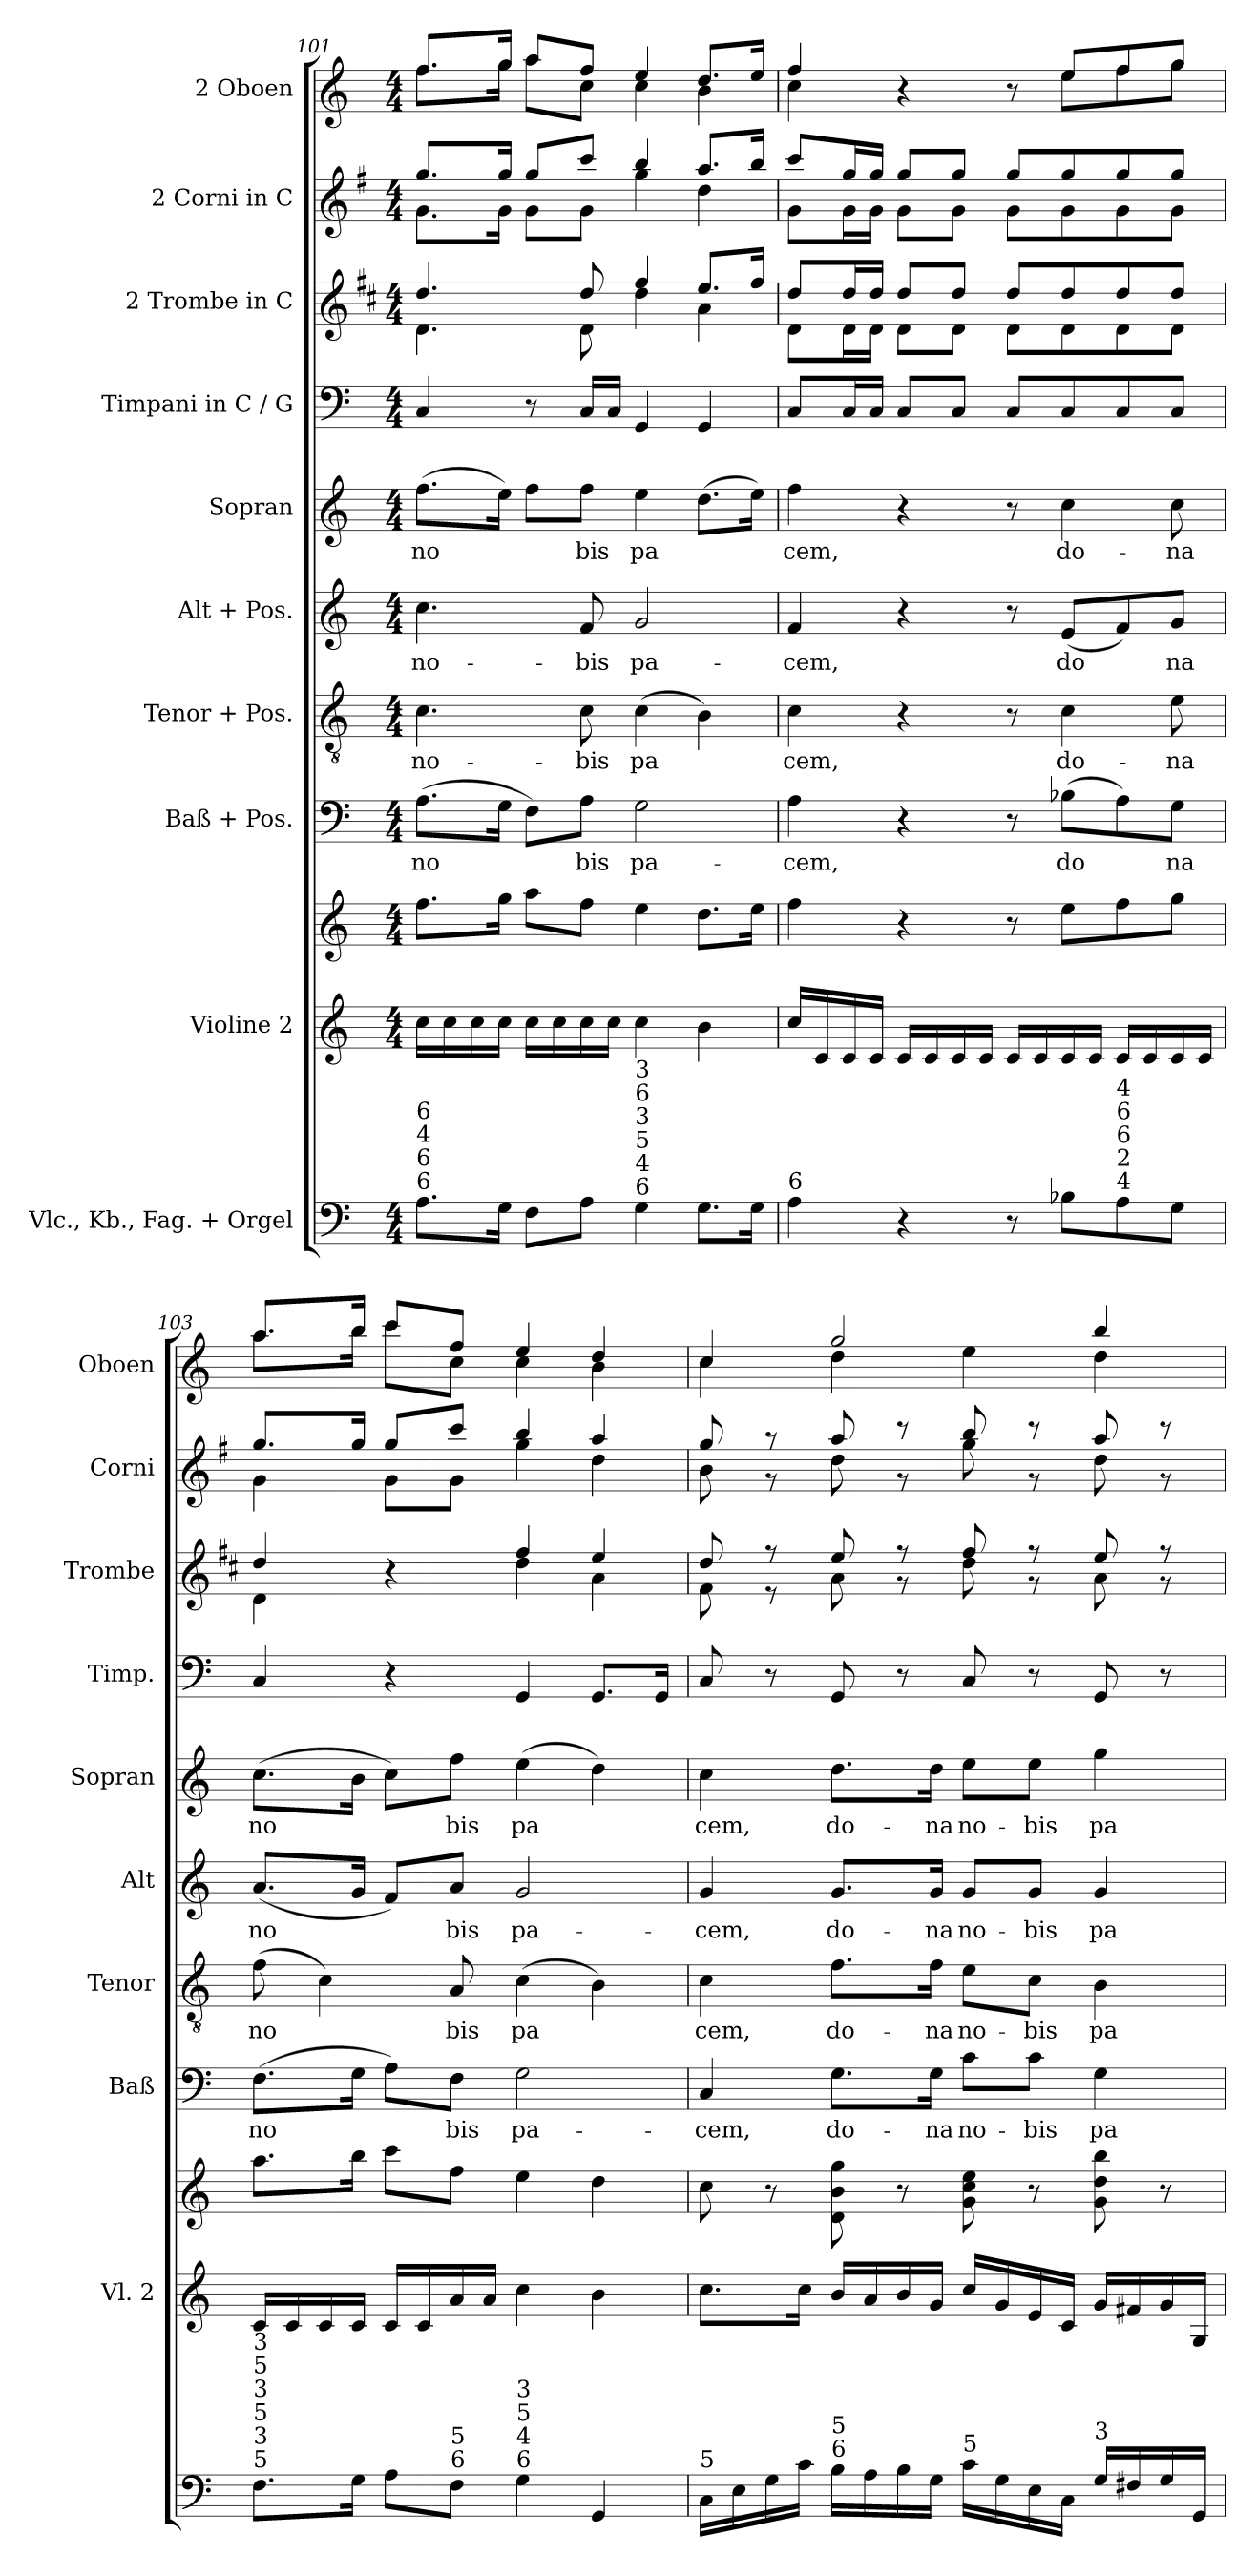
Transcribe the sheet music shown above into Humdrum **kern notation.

**kern	**kern	**kern	**kern	**text	**kern	**text	**kern	**text	**kern	**text	**kern	**kern	**kern	**kern
*part10	*part9	*part9	*part8	*part8	*part7	*part7	*part6	*part6	*part5	*part5	*part4	*part3	*part2	*part1
*staff11	*staff10	*staff9	*staff8	*staff8	*staff7	*staff7	*staff6	*staff6	*staff5	*staff5	*staff4	*staff3	*staff2	*staff1
*I"Vlc., Kb., Fag. + Orgel	*I"Violine 2	*	*I"Baß + Pos.	*	*I"Tenor + Pos.	*	*I"Alt + Pos.	*	*I"Sopran	*	*I"Timpani in C / G	*I"2 Trombe in C	*I"2 Corni in C	*I"2 Oboen
*	*I'Vl. 2	*	*I'Baß	*	*I'Tenor	*	*I'Alt	*	*I'Sopran	*	*I'Timp.	*I'Trombe	*I'Corni	*I'Oboen
*clefF4	*clefG2	*clefG2	*clefF4	*	*clefGv2	*	*clefG2	*	*clefG2	*	*clefF4	*clefG2	*clefG2	*clefG2
*	*	*	*	*	*	*	*	*	*	*	*	*ITrd1c2	*ITrd4c7	*
*k[]	*k[]	*k[]	*k[]	*	*k[]	*	*k[]	*	*k[]	*	*k[]	*k[]	*k[]	*k[]
*M4/4	*M4/4	*M4/4	*M4/4	*	*M4/4	*	*M4/4	*	*M4/4	*	*M4/4	*M4/4	*M4/4	*M4/4
=101	=101	=101	=101	=101	=101	=101	=101	=101	=101	=101	=101	=101	=101	=101
!LO:TX:a:t=6	!	!	!	!	!	!	!	!	!	!	!	!	!	!
!LO:TX:a:t=6	!	!	!	!	!	!	!	!	!	!	!	!	!	!
!LO:TX:a:t=4	!	!	!	!	!	!	!	!	!	!	!	!	!	!
!LO:TX:a:t=6	!	!	!	!	!	!	!	!	!	!	!	!	!	!
!	!	!	!	!LO:LY:b	!	!LO:LY:b	!	!LO:LY:b	!	!LO:LY:b	!	!	!	!
*	*	*	*	*	*	*	*	*	*	*	*	*^	*^	*^
8.A\L	16cc\LL	8.ff\L	(>8.A\L	no	4.c\	no-	4.cc\	no-	(>8.ff\L	no	4C/	4.cc/	4.c\	8.cc/L	8.c\L	8.ff/L	8.ff\L
.	16cc\	.	.	.	.	.	.	.	.	.	.	.	.	.	.	.	.
.	16cc\	.	.	.	.	.	.	.	.	.	.	.	.	.	.	.	.
16G\Jk	16cc\JJ	16gg\Jk	16G\Jk	.	.	.	.	.	16ee\Jk)	.	.	.	.	16cc/Jk	16c\Jk	16gg/Jk	16gg\Jk
8F\L	16cc\LL	8aa\L	8F\L)	.	.	.	.	.	8ff\L	.	8r	.	.	8cc/L	8c\L	8aa/L	8aa\L
.	16cc\	.	.	.	.	.	.	.	.	.	.	.	.	.	.	.	.
!	!	!	!	!LO:LY:b	!	!LO:LY:b	!	!LO:LY:b	!	!LO:LY:b	!	!	!	!	!	!	!
8A\J	16cc\	8ff\J	8A\J	bis	8c\	bis	8f/	bis	8ff\J	bis	16C/LL	8cc/	8c\	8ff/J	8c\J	8ff/J	8cc\J
.	16cc\JJ	.	.	.	.	.	.	.	.	.	16C/JJ	.	.	.	.	.	.
!LO:TX:a:t=6	!	!	!	!	!	!	!	!	!	!	!	!	!	!	!	!	!
!LO:TX:a:t=4	!	!	!	!	!	!	!	!	!	!	!	!	!	!	!	!	!
!LO:TX:a:t=5	!	!	!	!	!	!	!	!	!	!	!	!	!	!	!	!	!
!LO:TX:a:t=3	!	!	!	!	!	!	!	!	!	!	!	!	!	!	!	!	!
!LO:TX:a:t=6	!	!	!	!	!	!	!	!	!	!	!	!	!	!	!	!	!
!LO:TX:a:t=3	!	!	!	!	!	!	!	!	!	!	!	!	!	!	!	!	!
!	!	!	!	!LO:LY:b	!	!LO:LY:b	!	!LO:LY:b	!	!LO:LY:b	!	!	!	!	!	!	!
4G\	4cc\	4ee\	2G\	pa-	(>4c\	pa	2g/	pa-	4ee\	pa	4GG/	4ee/	4cc\	4ee/	4cc\	4ee/	4cc\
8.G\L	4b\	8.dd\L	.	.	4B\)	.	.	.	(>8.dd\L	.	4GG/	8.dd/L	4g\	8.dd/L	4g\	8.dd/L	4b\
16G\Jk	.	16ee\Jk	.	.	.	.	.	.	16ee\Jk)	.	.	16ee/Jk	.	16ee/Jk	.	16ee/Jk	.
=102	=102	=102	=102	=102	=102	=102	=102	=102	=102	=102	=102	=102	=102	=102	=102	=102	=102
!LO:TX:a:t=6	!	!	!	!	!	!	!	!	!	!	!	!	!	!	!	!	!
!	!	!	!	!LO:LY:b	!	!LO:LY:b	!	!LO:LY:b	!	!LO:LY:b	!	!	!	!	!	!	!
4A\	16cc/LL	4ff\	4A\	cem,	4c\	cem,	4f/	cem,	4ff\	cem,	8C/L	8cc/L	8c\L	8ff/L	8c\L	4ff/	4cc\
.	16c/	.	.	.	.	.	.	.	.	.	.	.	.	.	.	.	.
.	16c/	.	.	.	.	.	.	.	.	.	16C/L	16cc/L	16c\L	16cc/L	16c\L	.	.
.	16c/JJ	.	.	.	.	.	.	.	.	.	16C/JJ	16cc/JJ	16c\JJ	16cc/JJ	16c\JJ	.	.
4r	16c/LL	4r	4r	.	4r	.	4r	.	4r	.	8C/L	8cc/L	8c\L	8cc/L	8c\L	4r	4.ryy
.	16c/	.	.	.	.	.	.	.	.	.	.	.	.	.	.	.	.
.	16c/	.	.	.	.	.	.	.	.	.	8C/J	8cc/J	8c\J	8cc/J	8c\J	.	.
.	16c/JJ	.	.	.	.	.	.	.	.	.	.	.	.	.	.	.	.
8r	16c/LL	8r	8r	.	8r	.	8r	.	8r	.	8C/L	8cc/L	8c\L	8cc/L	8c\L	8r	.
.	16c/	.	.	.	.	.	.	.	.	.	.	.	.	.	.	.	.
!	!	!	!	!LO:LY:b	!	!LO:LY:b	!	!LO:LY:b	!	!LO:LY:b	!	!	!	!	!	!	!
8B-X\L	16c/	8ee\L	(>8B-X\L	do	4c\	do-	(<8e/L	do	4cc\	do-	8C/	8cc/	8c\	8cc/	8c\	8ee/L	8ee\L
.	16c/JJ	.	.	.	.	.	.	.	.	.	.	.	.	.	.	.	.
!LO:TX:a:t=4	!	!	!	!	!	!	!	!	!	!	!	!	!	!	!	!	!
!LO:TX:a:t=2	!	!	!	!	!	!	!	!	!	!	!	!	!	!	!	!	!
!LO:TX:a:t=6	!	!	!	!	!	!	!	!	!	!	!	!	!	!	!	!	!
!LO:TX:a:t=6	!	!	!	!	!	!	!	!	!	!	!	!	!	!	!	!	!
!LO:TX:a:t=4	!	!	!	!	!	!	!	!	!	!	!	!	!	!	!	!	!
8A\	16c/LL	8ff\	8A\)	.	.	.	8f/)	.	.	.	8C/	8cc/	8c\	8cc/	8c\	8ff/	8ff\
.	16c/	.	.	.	.	.	.	.	.	.	.	.	.	.	.	.	.
!	!	!	!	!LO:LY:b	!	!LO:LY:b	!	!LO:LY:b	!	!LO:LY:b	!	!	!	!	!	!	!
8G\J	16c/	8gg\J	8G\J	na	8e\	na	8g/J	na	8cc\	na	8C/J	8cc/J	8c\J	8cc/J	8c\J	8gg/J	8gg\J
.	16c/JJ	.	.	.	.	.	.	.	.	.	.	.	.	.	.	.	.
=103	=103	=103	=103	=103	=103	=103	=103	=103	=103	=103	=103	=103	=103	=103	=103	=103	=103
!LO:TX:a:t=5	!	!	!	!	!	!	!	!	!	!	!	!	!	!	!	!	!
!LO:TX:a:t=3	!	!	!	!	!	!	!	!	!	!	!	!	!	!	!	!	!
!LO:TX:a:t=5	!	!	!	!	!	!	!	!	!	!	!	!	!	!	!	!	!
!LO:TX:a:t=3	!	!	!	!	!	!	!	!	!	!	!	!	!	!	!	!	!
!LO:TX:a:t=5	!	!	!	!	!	!	!	!	!	!	!	!	!	!	!	!	!
!LO:TX:a:t=3	!	!	!	!	!	!	!	!	!	!	!	!	!	!	!	!	!
!	!	!	!	!LO:LY:b	!	!LO:LY:b	!	!LO:LY:b	!	!LO:LY:b	!	!	!	!	!	!	!
8.F\L	16c/LL	8.aa\L	(>8.F\L	no	(>8f\	no	(<8.a/L	no	(>8.cc\L	no	4C/	4cc/	4c\	8.cc/L	4c\	8.aa/L	8.aa\L
.	16c/	.	.	.	.	.	.	.	.	.	.	.	.	.	.	.	.
.	16c/	.	.	.	4c\)	.	.	.	.	.	.	.	.	.	.	.	.
16G\Jk	16c/JJ	16bb\Jk	16G\Jk	.	.	.	16g/Jk	.	16b\Jk	.	.	.	.	16cc/Jk	.	16bb/Jk	16bb\Jk
8A\L	16c/LL	8ccc\L	8A\L)	.	.	.	8f/L)	.	8cc\L)	.	4r	4r	4ryy	8cc/L	8c\L	8ccc/L	8ccc\L
.	16c/	.	.	.	.	.	.	.	.	.	.	.	.	.	.	.	.
!LO:TX:a:t=6	!	!	!	!	!	!	!	!	!	!	!	!	!	!	!	!	!
!LO:TX:a:t=5	!	!	!	!	!	!	!	!	!	!	!	!	!	!	!	!	!
!	!	!	!	!LO:LY:b	!	!LO:LY:b	!	!LO:LY:b	!	!LO:LY:b	!	!	!	!	!	!	!
8F\J	16a/	8ff\J	8F\J	bis	8A/	bis	8a/J	bis	8ff\J	bis	.	.	.	8ff/J	8c\J	8ff/J	8cc\J
.	16a/JJ	.	.	.	.	.	.	.	.	.	.	.	.	.	.	.	.
!LO:TX:a:t=6	!	!	!	!	!	!	!	!	!	!	!	!	!	!	!	!	!
!LO:TX:a:t=4	!	!	!	!	!	!	!	!	!	!	!	!	!	!	!	!	!
!LO:TX:a:t=5	!	!	!	!	!	!	!	!	!	!	!	!	!	!	!	!	!
!LO:TX:a:t=3	!	!	!	!	!	!	!	!	!	!	!	!	!	!	!	!	!
!	!	!	!	!LO:LY:b	!	!LO:LY:b	!	!LO:LY:b	!	!LO:LY:b	!	!	!	!	!	!	!
4G\	4cc\	4ee\	2G\	pa-	(>4c\	pa	2g/	pa-	(>4ee\	pa	4GG/	4ee/	4cc\	4ee/	4cc\	4ee/	4cc\
4GG/	4b\	4dd\	.	.	4B\)	.	.	.	4dd\)	.	8.GG/L	4dd/	4g\	4dd/	4g\	4dd/	4b\
.	.	.	.	.	.	.	.	.	.	.	16GG/Jk	.	.	.	.	.	.
!!LO:PB:g=z	!!
=104	=104	=104	=104	=104	=104	=104	=104	=104	=104	=104	=104	=104	=104	=104	=104	=104	=104
!LO:TX:a:t=5	!	!	!	!	!	!	!	!	!	!	!	!	!	!	!	!	!
!	!	!	!	!LO:LY:b	!	!LO:LY:b	!	!LO:LY:b	!	!LO:LY:b	!	!	!	!	!	!	!
16C\LL	8.cc\L	8cc\	4C/	-cem,	4c\	-cem,	4g/	-cem,	4cc\	-cem,	8C/	8cc/	8e\	8cc/	8e\	4cc/	4cc\
16E\	.	.	.	.	.	.	.	.	.	.	.	.	.	.	.	.	.
16G\	.	8r	.	.	.	.	.	.	.	.	8r	8r	8r	8r	8r	.	.
16c\JJ	16cc\Jk	.	.	.	.	.	.	.	.	.	.	.	.	.	.	.	.
!LO:TX:a:t=6	!	!	!	!	!	!	!	!	!	!	!	!	!	!	!	!	!
!LO:TX:a:t=5	!	!	!	!	!	!	!	!	!	!	!	!	!	!	!	!	!
!	!	!	!	!LO:LY:b	!	!LO:LY:b	!	!LO:LY:b	!	!LO:LY:b	!	!	!	!	!	!	!
16B\LL	16b/LL	8d\ 8b\ 8gg\	8.G\L	do-	8.f\L	do-	8.g/L	do-	8.dd\L	do-	8GG/	8dd/	8g\	8dd/	8g\	2gg/	4dd\
16A\	16a/	.	.	.	.	.	.	.	.	.	.	.	.	.	.	.	.
16B\	16b/	8r	.	.	.	.	.	.	.	.	8r	8r	8r	8r	8r	.	.
!	!	!	!	!LO:LY:b	!	!LO:LY:b	!	!LO:LY:b	!	!LO:LY:b	!	!	!	!	!	!	!
16G\JJ	16g/JJ	.	16G\Jk	na	16f\Jk	na	16g/Jk	na	16dd\Jk	na	.	.	.	.	.	.	.
!LO:TX:a:t=5	!	!	!	!	!	!	!	!	!	!	!	!	!	!	!	!	!
!	!	!	!	!LO:LY:b	!	!LO:LY:b	!	!LO:LY:b	!	!LO:LY:b	!	!	!	!	!	!	!
16c\LL	16cc/LL	8g\ 8cc\ 8ee\	8c\L	no-	8e\L	no-	8g/L	no-	8ee\L	no-	8C/	8ee/	8cc\	8ee/	8cc\	.	4ee\
16G\	16g/	.	.	.	.	.	.	.	.	.	.	.	.	.	.	.	.
!	!	!	!	!LO:LY:b	!	!LO:LY:b	!	!LO:LY:b	!	!LO:LY:b	!	!	!	!	!	!	!
16E\	16e/	8r	8c\J	bis	8c\J	bis	8g/J	bis	8ee\J	bis	8r	8r	8r	8r	8r	.	.
16C\JJ	16c/JJ	.	.	.	.	.	.	.	.	.	.	.	.	.	.	.	.
!LO:TX:a:t=3	!	!	!	!	!	!	!	!	!	!	!	!	!	!	!	!	!
!	!	!	!	!LO:LY:b	!	!LO:LY:b	!	!LO:LY:b	!	!LO:LY:b	!	!	!	!	!	!	!
16G/LL	16g/LL	8g\ 8dd\ 8bb\	4G\	pa-	4B\	pa-	4g/	pa-	4gg\	pa-	8GG/	8dd/	8g\	8dd/	8g\	4bb/	4dd\
16F#X/	16f#X/	.	.	.	.	.	.	.	.	.	.	.	.	.	.	.	.
16G/	16g/	8r	.	.	.	.	.	.	.	.	8r	8r	8r	8r	8r	.	.
16GG/JJ	16G/JJ	.	.	.	.	.	.	.	.	.	.	.	.	.	.	.	.
*	*	*	*	*	*	*	*	*	*	*	*	*v	*v	*	*	*v	*v
*	*	*	*	*	*	*	*	*	*	*	*	*	*v	*v	*
=	=	=	=	=	=	=	=	=	=	=	=	=	=	=
*-	*-	*-	*-	*-	*-	*-	*-	*-	*-	*-	*-	*-	*-	*-
